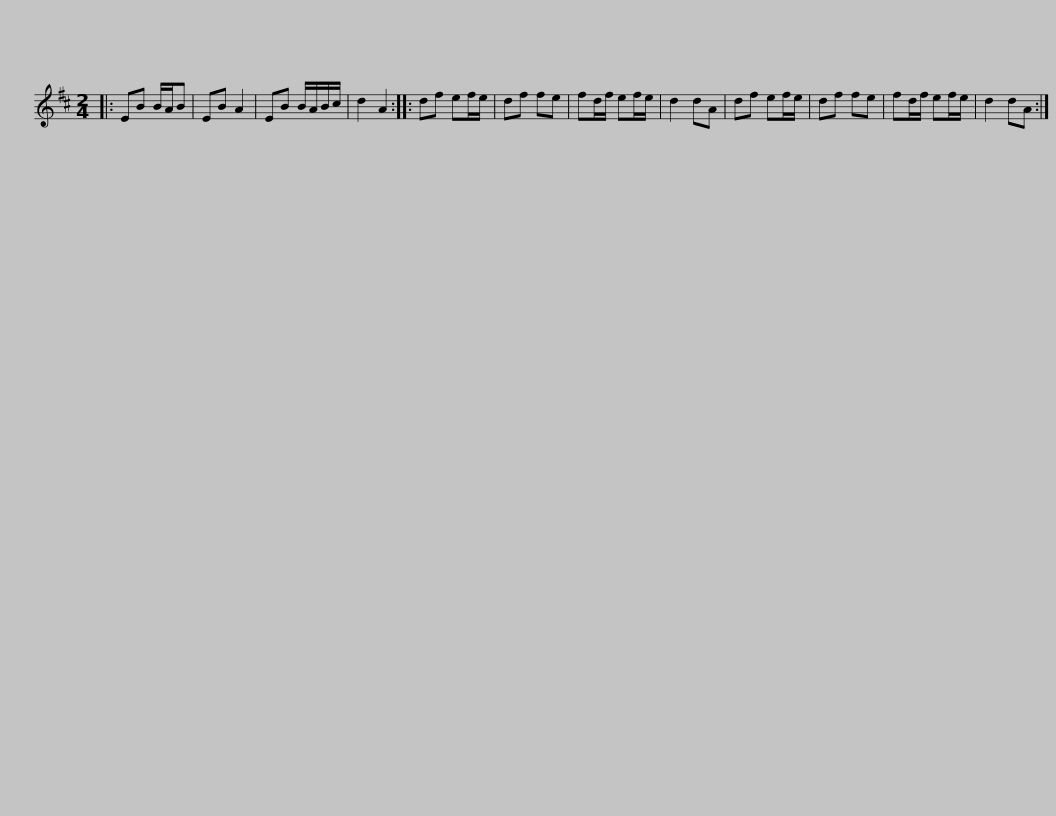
X:1
L:1/8
M:2/4
I:linebreak $
K:D
V:1 treble
V:1
|: EB B/A/B | EB A2 | EB B/A/B/c/ | d2 A2 :: df ef/e/ | %5
 df fe | fd/f/ ef/e/ | d2 dA | df ef/e/ |$ df fe | %10
 fd/f/ ef/e/ | d2 dA :| %12
